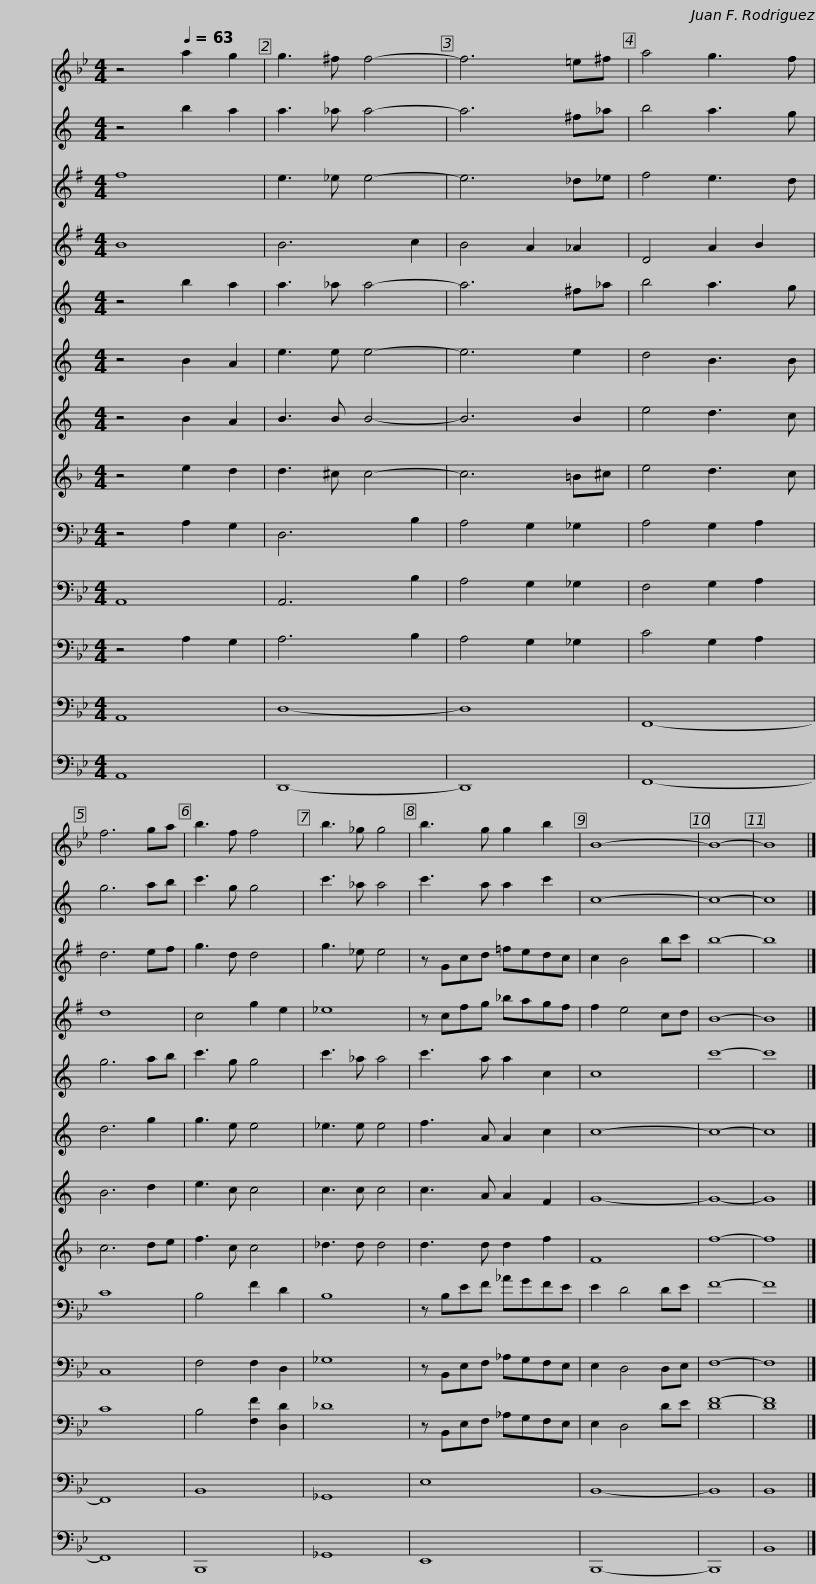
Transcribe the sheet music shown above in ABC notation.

X:1
%%score 1 2 3 4 5 6 7 8 9 10 11 12 13
L:1/8
M:4/4
I:linebreak $
K:Bb
V:1 treble
V:2 treble transpose=-2
V:3 treble transpose=-9
V:4 treble transpose=-21
V:5 treble transpose=-2
V:6 treble transpose=-2
V:7 treble transpose=-2
V:8 treble transpose=-7
V:9 bass
V:10 bass
V:11 bass
V:12 bass
V:13 bass
V:1
 z4[Q:1/4=63] a2 g2 | g3 ^f f4- |$ f6 =e^f |$ a4 g3 f | f6 ga | %5
 b3 f f4 | b3 _g g4 | b3 g g2 b2 | B8- | B8- |$ %10
 B8 |] %11
V:2
[K:C] z4 b2 a2 | a3 _a a4- |$ a6 ^f_a |$ b4 a3 g | g6 ab | %5
 c'3 g g4 | c'3 _a a4 | c'3 a a2 c'2 | c8- | c8- |$ %10
 c8 |] %11
V:3
[K:G] f8 | e3 _e e4- |$ e6 _d_e |$ f4 e3 d | d6 ef | %5
 g3 d d4 | g3 _e e4 | z Gcd =fedc | c2 B4 bc' | b8- |$ %10
 b8 |] %11
V:4
[K:G] B8 | B6 c2 |$ B4 A2 _A2 |$ D4 A2 B2 | d8 | %5
 c4 g2 e2 | _e8 | z cfg _bagf | f2 e4 cd | B8- |$ %10
 B8 |] %11
V:5
[K:C] z4 b2 a2 | a3 _a a4- |$ a6 ^f_a |$ b4 a3 g | g6 ab | %5
 c'3 g g4 | c'3 _a a4 | c'3 a a2 c2 | c8 | c'8- |$ %10
 c'8 |] %11
V:6
[K:C] z4 B2 A2 | e3 e e4- |$ e6 e2 |$ d4 B3 B | d6 g2 | %5
 g3 e e4 | _e3 e e4 | f3 A A2 c2 | c8- | c8- |$ %10
 c8 |] %11
V:7
[K:C] z4 B2 A2 | B3 B B4- |$ B6 B2 |$ e4 d3 c | B6 d2 | %5
 e3 c c4 | c3 c c4 | c3 A A2 F2 | G8- | G8- |$ %10
 G8 |] %11
V:8
[K:F] z4 e2 d2 | d3 ^c c4- |$ c6 =B^c |$ e4 d3 c | c6 de | %5
 f3 c c4 | _d3 d d4 | d3 d d2 f2 | F8 | f8- |$ %10
 f8 |] %11
V:9
 z4 A,2 G,2 | D,6 B,2 |$ A,4 G,2 _G,2 |$ A,4 G,2 A,2 | C8 | %5
 B,4 F2 D2 | B,8 | z B,EF _AGFE | E2 D4 DE | F8- |$ %10
 F8 |] %11
V:10
 A,,8 | A,,6 B,2 |$ A,4 G,2 _G,2 |$ F,4 G,2 A,2 | C,8 | %5
 F,4 F,2 D,2 | _G,8 | z B,,E,F, _A,G,F,E, | E,2 D,4 D,E, | F,8- |$ %10
 F,8 |] %11
V:11
 z4 A,2 G,2 | A,6 B,2 |$ A,4 G,2 _G,2 |$ C4 G,2 A,2 | C8 | %5
 B,4 [F,F]2 [D,D]2 | _D8 | z B,,E,F, _A,G,F,E, | E,2 D,4 DE | [DF-]8 |$ %10
 [DF]8 |] %11
V:12
 A,,8 | D,8- |$ D,8 |$ F,,8- | F,,8 | %5
 B,,8 | _G,,8 | E,8 | B,,8- | B,,8 |$ %10
 B,,8 |] %11
V:13
 A,,8 | D,,8- |$ D,,8 |$ F,,8- | F,,8 | %5
 B,,,8 | _G,,8 | E,,8 | B,,,8- | B,,,8 |$ %10
 B,,8 |] %11
